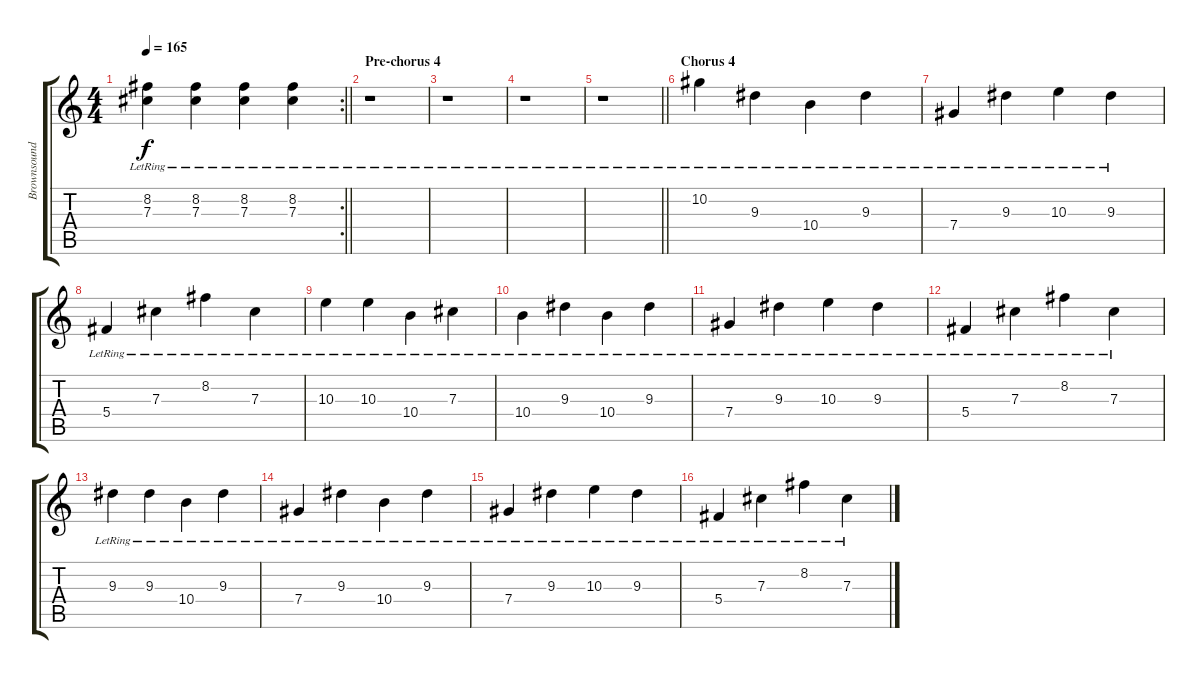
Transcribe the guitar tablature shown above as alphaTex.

\track ("Brownsound" "Brownsound") {instrument distortionguitar}
\staff {score tabs}
\tuning (Eb4 Bb3 Gb3 Db3 Ab2 Eb2) {hide}
\rc 2
\ts (4 4)
\tempo 165
\clef g2
\barLineRight lightlight
\ks c
(8.2{lr} 7.3{lr}).4{dy f} (8.2{lr} 7.3{lr}).4 (8.2{lr} 7.3{lr}).4 (8.2{lr} 7.3{lr}).4 |
\section ("" "Pre-chorus 4")
r.1 |
r.1 |
r.1 |
\barLineRight lightlight
r.1 |
\section ("" "Chorus 4")
10.2{lr}.4{volume 4 instrument acousticguitarsteel} 9.3{lr}.4 10.4{lr}.4 9.3{lr}.4 |
7.4{lr}.4 9.3{lr}.4 10.3{lr}.4 9.3{lr}.4 |
5.4{lr}.4 7.3{lr}.4 8.2{lr}.4 7.3{lr}.4 |
10.3{lr}.4 10.3{lr}.4 10.4{lr}.4 7.3{lr}.4 |
10.4{lr}.4 9.3{lr}.4 10.4{lr}.4 9.3{lr}.4 |
7.4{lr}.4 9.3{lr}.4 10.3{lr}.4 9.3{lr}.4 |
5.4{lr}.4 7.3{lr}.4 8.2{lr}.4 7.3{lr}.4 |
9.3{lr}.4 9.3{lr}.4 10.4{lr}.4 9.3{lr}.4 |
7.4{lr}.4 9.3{lr}.4 10.4{lr}.4 9.3{lr}.4 |
7.4{lr}.4 9.3{lr}.4 10.3{lr}.4 9.3{lr}.4 |
5.4{lr}.4 7.3{lr}.4 8.2{lr}.4 7.3{lr}.4
